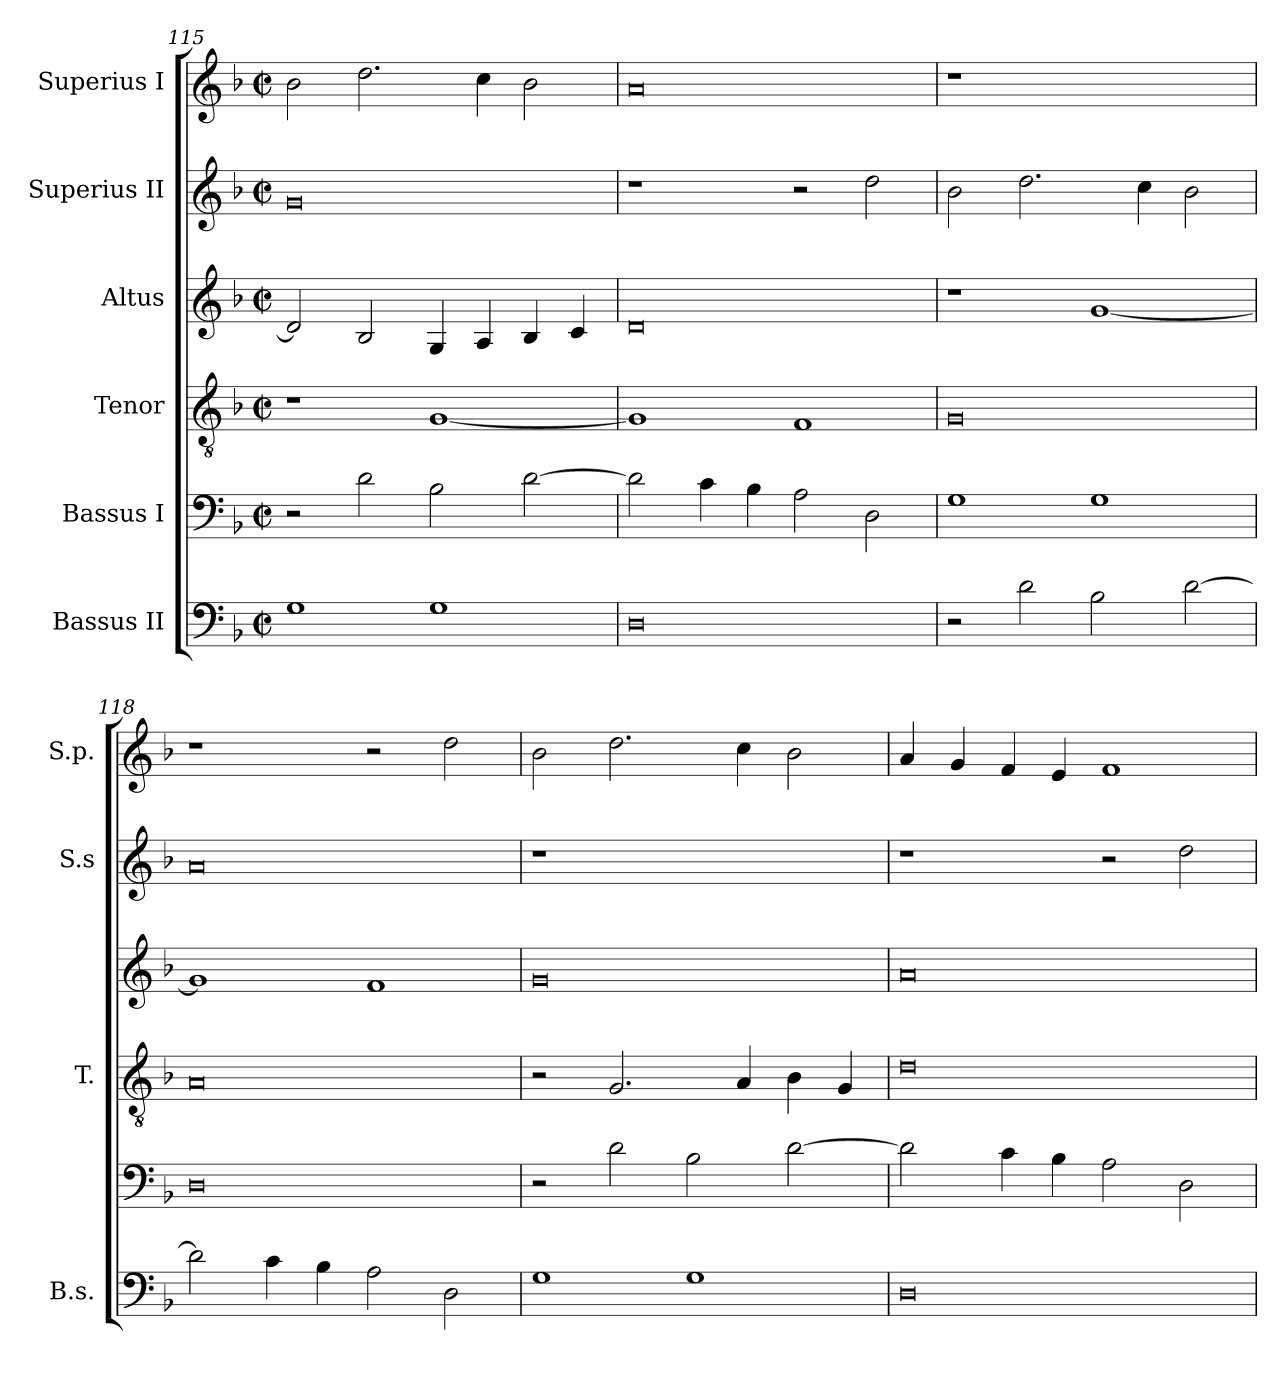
**kern	**kern	**kern	**kern	**kern	**kern
*part6	*part5	*part4	*part3	*part2	*part1
*staff6	*staff5	*staff4	*staff3	*staff2	*staff1
*I"Bassus II	*I"Bassus I	*I"Tenor	*I"Altus	*I"Superius II	*I"Superius I
*I'B.s.	*	*I'T.	*	*I'S.s	*I'S.p.
!!LO:LB:g=z
*clefF4	*clefF4	*clefGv2	*clefG2	*clefG2	*clefG2
*	*	*ITrd7c12	*	*	*
*k[b-]	*k[b-]	*k[b-]	*k[b-]	*k[b-]	*k[b-]
*F:	*F:	*F:	*F:	*F:	*F:
*M2/2	*M2/2	*M2/2	*M2/2	*M2/2	*M2/2
*met(c|)	*met(c|)	*met(c|)	*met(c|)	*met(c|)	*met(c|)
=115	=115	=115	=115	=115	=115
1Gi	2r	1r	2di/]	0gi	2b-i\
.	2di\	.	2B-i/	.	2.ddi\
1Gi	2B-i\	[<1GGi	4Gi/	.	.
.	.	.	4Ai/	.	4cci\
.	[>2di\	.	4B-i/	.	2b-i\
.	.	.	4ci/	.	.
=116	=116	=116	=116	=116	=116
0Di	2di\]	1GGi]	0di	1r	0ai
.	4ci\	.	.	.	.
.	4B-i\	.	.	.	.
.	2Ai\	1FFi	.	2r	.
.	2Di\	.	.	2ddi\	.
=117	=117	=117	=117	=117	=117
!	!	!	!	!	!LO:N:vis=1
2r	1Gi	0GGi	1r	2b-i\	1r
2di\	.	.	.	2.ddi\	.
2B-i\	1Gi	.	[<1gi	.	1ryy
.	.	.	.	4cci\	.
[>2di\	.	.	.	2b-i\	.
=118	=118	=118	=118	=118	=118
2di\]	0Di	0AAi	1gi]	0ai	1r
4ci\	.	.	.	.	.
4B-i\	.	.	.	.	.
2Ai\	.	.	1fi	.	2r
2Di\	.	.	.	.	2ddi\
=119	=119	=119	=119	=119	=119
!	!	!	!	!LO:N:vis=1	!
1Gi	2r	2r	0gi	1r	2b-i\
.	2di\	2.GGi/	.	.	2.ddi\
1Gi	2B-i\	.	.	1ryy	.
.	.	4AAi/	.	.	4cci\
.	[>2di\	4BB-i\	.	.	2b-i\
.	.	4GGi/	.	.	.
!!LO:PB:g=z
=120	=120	=120	=120	=120	=120
0Di	2di\]	0Di	0ai	1r	4ai/
.	.	.	.	.	4gi/
.	4ci\	.	.	.	4fi/
.	4B-i\	.	.	.	4ei/
.	2Ai\	.	.	2r	1fi
.	2Di\	.	.	2ddi\	.
=	=	=	=	=	=
*-	*-	*-	*-	*-	*-
